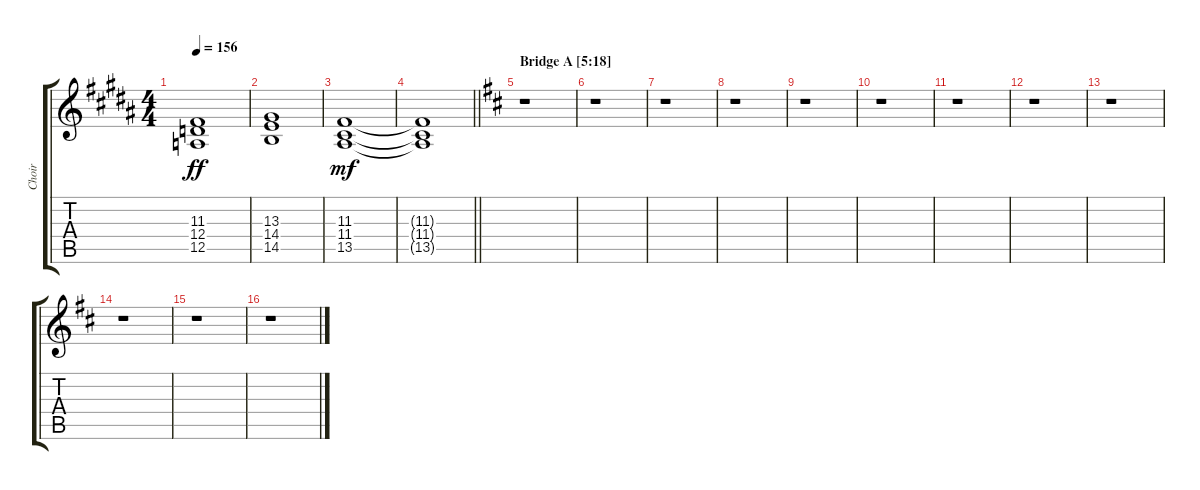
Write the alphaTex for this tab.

\track ("Choir" "Choir") {instrument choiraahs}
\staff {score tabs}
\tuning (E4 B3 G3 D3 A2 E2) {hide}
\ts (4 4)
\tempo 156
\clef g2
\ks g#minor
(11.3 12.4 12.5).1{dy ff} |
(13.3 14.4 14.5).1 |
(11.3 11.4 13.5).1{dy mf} |
\barLineRight lightlight
(11.3{t} 11.4{t} 13.5{t}).1 |
\section ("" "Bridge A [5:18]")
\ks d
r.1 |
r.1 |
r.1 |
r.1 |
r.1 |
r.1 |
r.1 |
r.1 |
r.1 |
r.1 |
r.1 |
r.1
